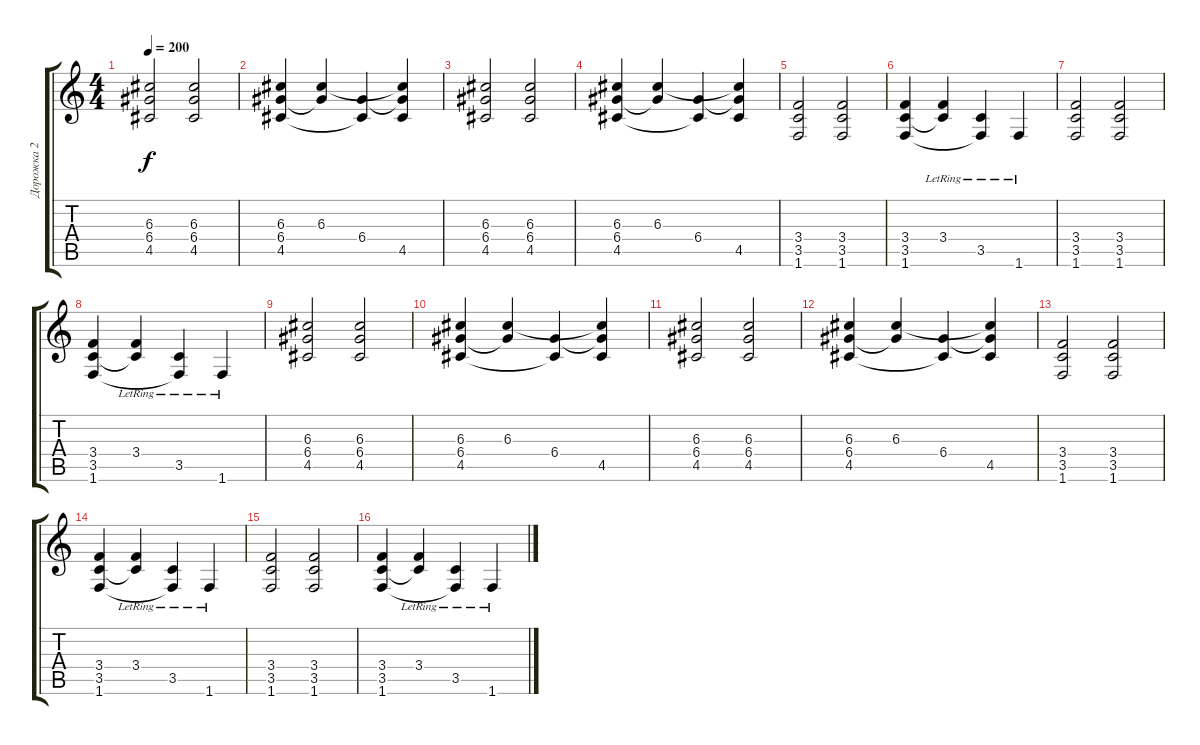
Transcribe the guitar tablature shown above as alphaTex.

\track ("Дорожка 2" "Дорожка 2") {instrument distortionguitar}
\staff {score tabs}
\tuning (E4 B3 G3 D3 A2 E2) {hide}
\ts (4 4)
\tempo 200
\clef g2
\ks c
(6.3 6.4 4.5).2{dy f} (6.3 6.4 4.5).2 |
(6.3 6.4 4.5).4 (6.3 6.4{t}).4 (6.4 4.5{t}).4 (6.3{t} 6.4{t} 4.5).4 |
(6.3 6.4 4.5).2 (6.3 6.4 4.5).2 |
(6.3 6.4 4.5).4 (6.3 6.4{t}).4 (6.4 4.5{t}).4 (6.3{t} 6.4{t} 4.5).4 |
(3.4 3.5 1.6).2 (3.4 3.5 1.6).2 |
(3.4 3.5 1.6).4 (3.4{lr} 3.5{t}).4 (3.5{lr} 1.6{t}).4 1.6{lr}.4 |
(3.4 3.5 1.6).2 (3.4 3.5 1.6).2 |
(3.4 3.5 1.6).4 (3.4{lr} 3.5{t}).4 (3.5{lr} 1.6{t}).4 1.6{lr}.4 |
(6.3 6.4 4.5).2 (6.3 6.4 4.5).2 |
(6.3 6.4 4.5).4 (6.3 6.4{t}).4 (6.4 4.5{t}).4 (6.3{t} 6.4{t} 4.5).4 |
(6.3 6.4 4.5).2 (6.3 6.4 4.5).2 |
(6.3 6.4 4.5).4 (6.3 6.4{t}).4 (6.4 4.5{t}).4 (6.3{t} 6.4{t} 4.5).4 |
(3.4 3.5 1.6).2 (3.4 3.5 1.6).2 |
(3.4 3.5 1.6).4 (3.4{lr} 3.5{t}).4 (3.5{lr} 1.6{t}).4 1.6{lr}.4 |
(3.4 3.5 1.6).2 (3.4 3.5 1.6).2 |
(3.4 3.5 1.6).4 (3.4{lr} 3.5{t}).4 (3.5{lr} 1.6{t}).4 1.6{lr}.4
